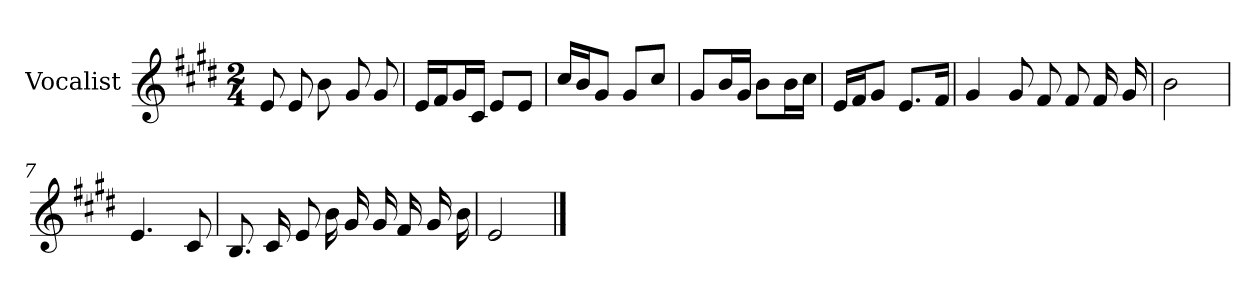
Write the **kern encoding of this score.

**kern
*part1
*staff1
*I"Vocalist
*k[f#c#g#d#]
*E:
*M2/4
=
8e
8e
8b
8g#
8g#
=1
16eLL
16f#J
16g#L
16c#JJ
8eL
8eJ
=2
16cc#LL
16bJ
8g#J
8g#L
8cc#J
=3
8g#L
16bL
16g#JJ
8bL
16bL
16cc#JJ
=4
16eLL
16f#J
8g#J
8.eL
16f#Jk
=5
4g#
8g#
8f#
8f#
16f#
16g#
=6
2b
=7
4.e
8c#
=8
8.B
16c#
8e
16b
16g#
16g#
16f#
16g#
16b
=9
2e
==
*-
